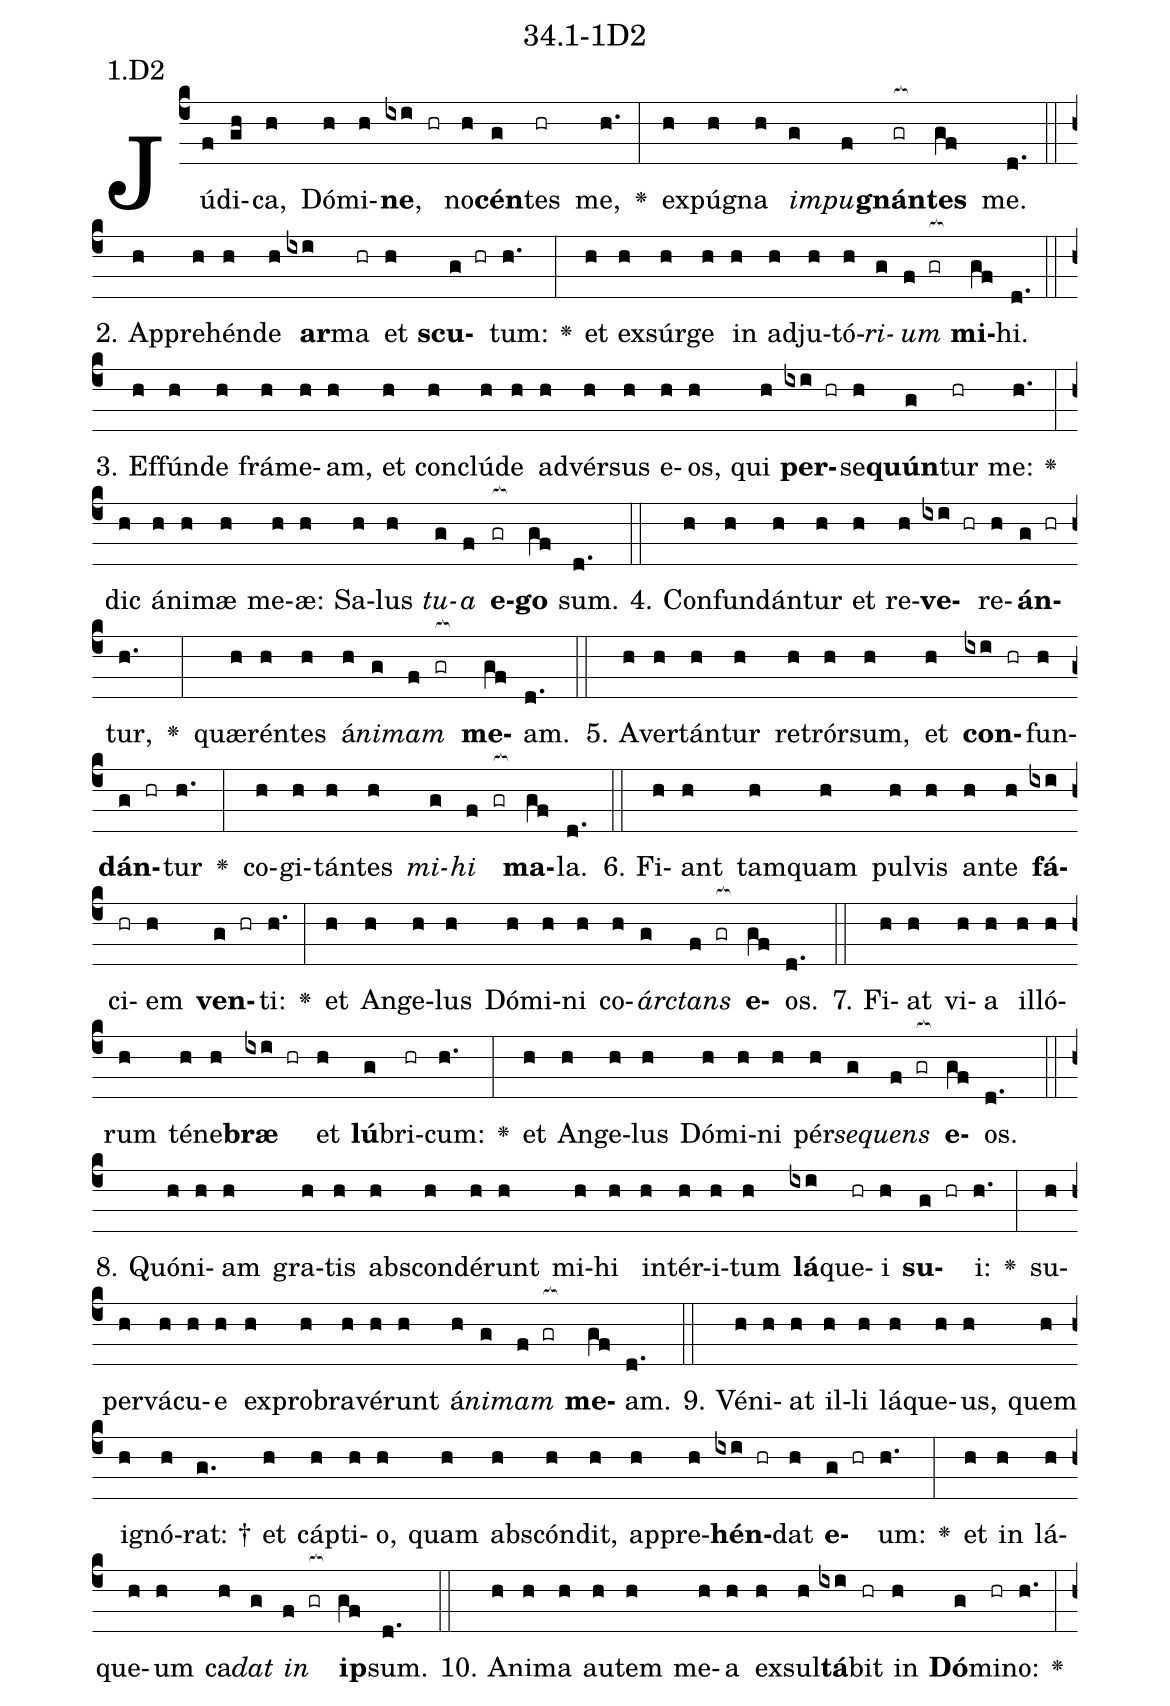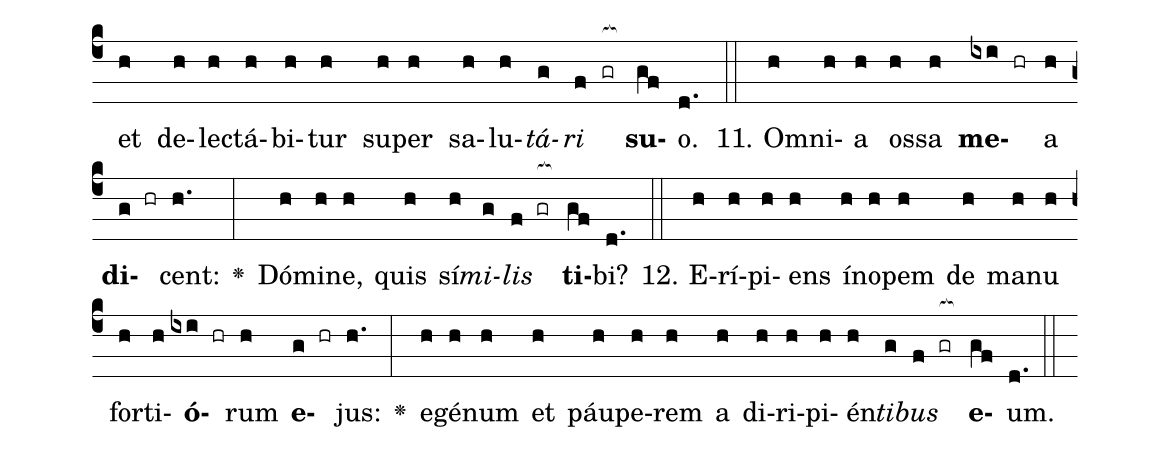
name: 34.1-1D2;
annotation: 1.D2;
%%
(c4)Jú(f)di(gh)ca,(h) Dó(h)mi(h)<b>ne</b>,(ixi hr) no(h)<b>cén</b>(g)tes(hr) me,(h.) <v>\greheightstar</v>(:) ex(h)pú(h)gna(h) <i>im</i>(g)<i>pu</i>(f)<b>gnán</b>(gr[ocb:1{])<b>tes</b>(gf[ocb:0}]) me.(d.) (::)
2. Ap(h)pre(h)hén(h)de(h) <b>ar</b>(ixi)ma(hr) et(h) <b>scu</b>(g hr)tum:(h.) <v>\greheightstar</v>(:) et(h) ex(h)súr(h)ge(h) in(h) ad(h)ju(h)tó(h)<i>ri</i>(g)<i>um</i>(f gr[ocb:1{]) <b>mi</b>(gf[ocb:0}])hi.(d.) (::)
3. Ef(h)fún(h)de(h) frá(h)me(h)am,(h) et(h) con(h)clú(h)de(h) ad(h)vér(h)sus(h) e(h)os,(h) qui(h) <b>per</b>(ixi hr)se(h)<b>quún</b>(g)tur(hr) me:(h.) <v>\greheightstar</v>(:) dic(h) á(h)ni(h)mæ(h) me(h)æ:(h) Sa(h)lus(h) <i>tu</i>(g)<i>a</i>(f) <b>e</b>(gr[ocb:1{])<b>go</b>(gf[ocb:0}]) sum.(d.) (::)
4. Con(h)fun(h)dán(h)tur(h) et(h) re(h)<b>ve</b>(ixi hr)re(h)<b>án</b>(g hr)tur,(h.) <v>\greheightstar</v>(:) quæ(h)rén(h)tes(h) á(h)<i>ni</i>(g)<i>mam</i>(f gr[ocb:1{]) <b>me</b>(gf[ocb:0}])am.(d.) (::)
5. A(h)ver(h)tán(h)tur(h) re(h)trór(h)sum,(h) et(h) <b>con</b>(ixi hr)fun(h)<b>dán</b>(g hr)tur(h.) <v>\greheightstar</v>(:) co(h)gi(h)tán(h)tes(h) <i>mi</i>(g)<i>hi</i>(f gr[ocb:1{]) <b>ma</b>(gf[ocb:0}])la.(d.) (::)
6. Fi(h)ant(h) tam(h)quam(h) pul(h)vis(h) an(h)te(h) <b>fá</b>(ixi)ci(hr)em(h) <b>ven</b>(g hr)ti:(h.) <v>\greheightstar</v>(:) et(h) An(h)ge(h)lus(h) Dó(h)mi(h)ni(h) co(h)<i>árc</i>(g)<i>tans</i>(f gr[ocb:1{]) <b>e</b>(gf[ocb:0}])os.(d.) (::)
7. Fi(h)at(h) vi(h)a(h) il(h)ló(h)rum(h) té(h)ne(h)<b>bræ</b>(ixi hr) et(h) <b>lú</b>(g)bri(hr)cum:(h.) <v>\greheightstar</v>(:) et(h) An(h)ge(h)lus(h) Dó(h)mi(h)ni(h) pér(h)<i>se</i>(g)<i>quens</i>(f gr[ocb:1{]) <b>e</b>(gf[ocb:0}])os.(d.) (::)
8. Quón(h)i(h)am(h) gra(h)tis(h) abs(h)con(h)dé(h)runt(h) mi(h)hi(h) in(h)tér(h)i(h)tum(h) <b>lá</b>(ixi)que(hr)i(h) <b>su</b>(g hr)i:(h.) <v>\greheightstar</v>(:) su(h)per(h)vá(h)cu(h)e(h) ex(h)pro(h)bra(h)vé(h)runt(h) á(h)<i>ni</i>(g)<i>mam</i>(f gr[ocb:1{]) <b>me</b>(gf[ocb:0}])am.(d.) (::)
9. Vé(h)ni(h)at(h) il(h)li(h) lá(h)que(h)us,(h) quem(h) i(h)gnó(h)rat: †(g.) et(h) cáp(h)ti(h)o,(h) quam(h) abs(h)cón(h)dit,(h) ap(h)pre(h)<b>hén</b>(ixi hr)dat(h) <b>e</b>(g hr)um:(h.) <v>\greheightstar</v>(:) et(h) in(h) lá(h)que(h)um(h) ca(h)<i>dat</i>(g) <i>in</i>(f gr[ocb:1{]) <b>ip</b>(gf[ocb:0}])sum.(d.) (::)
10. A(h)ni(h)ma(h) au(h)tem(h) me(h)a(h) ex(h)sul(h)<b>tá</b>(ixi)bit(hr) in(h) <b>Dó</b>(g)mi(hr)no:(h.) <v>\greheightstar</v>(:) et(h) de(h)lec(h)tá(h)bi(h)tur(h) su(h)per(h) sa(h)lu(h)<i>tá</i>(g)<i>ri</i>(f gr[ocb:1{]) <b>su</b>(gf[ocb:0}])o.(d.) (::)
11. Om(h)ni(h)a(h) os(h)sa(h) <b>me</b>(ixi hr)a(h) <b>di</b>(g hr)cent:(h.) <v>\greheightstar</v>(:) Dó(h)mi(h)ne,(h) quis(h) sí(h)<i>mi</i>(g)<i>lis</i>(f gr[ocb:1{]) <b>ti</b>(gf[ocb:0}])bi?(d.) (::)
12. E(h)rí(h)pi(h)ens(h) ín(h)o(h)pem(h) de(h) ma(h)nu(h) for(h)ti(h)<b>ó</b>(ixi hr)rum(h) <b>e</b>(g hr)jus:(h.) <v>\greheightstar</v>(:) e(h)gé(h)num(h) et(h) páu(h)pe(h)rem(h) a(h) di(h)ri(h)pi(h)én(h)<i>ti</i>(g)<i>bus</i>(f gr[ocb:1{]) <b>e</b>(gf[ocb:0}])um.(d.) (::)
